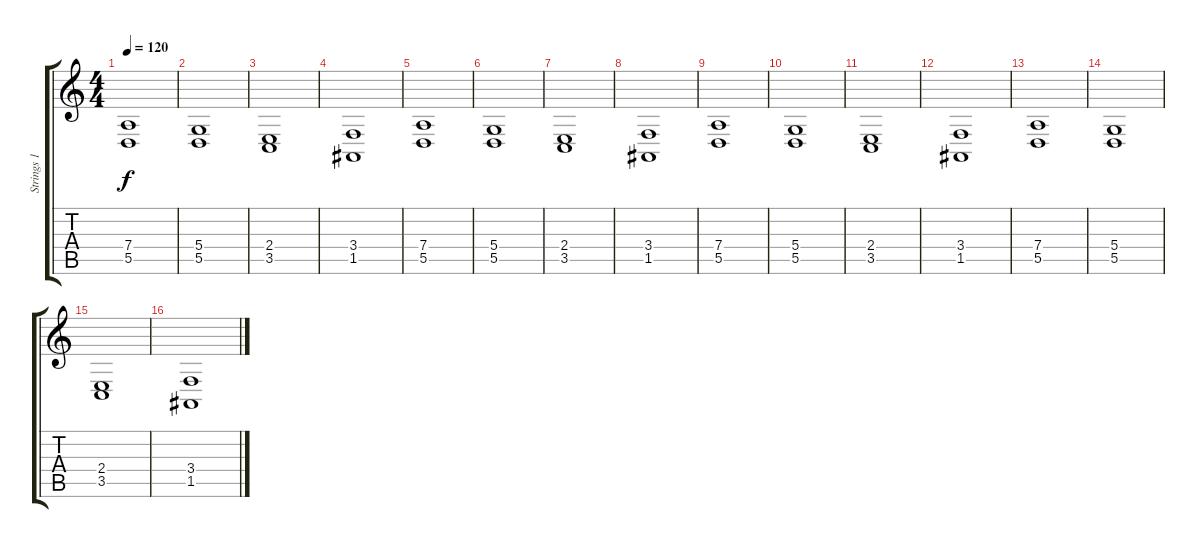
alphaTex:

\track ("Strings 1" "Strings 1") {instrument stringensemble1}
\staff {score tabs}
\tuning (E4 B3 G3 D3 A2 E2) {hide}
\ts (4 4)
\tempo 120
\clef g2
\ks c
(7.4 5.5).1{dy f} |
(5.4 5.5).1 |
(2.4 3.5).1 |
(3.4 1.5).1 |
(7.4 5.5).1 |
(5.4 5.5).1 |
(2.4 3.5).1 |
(3.4 1.5).1 |
(7.4 5.5).1 |
(5.4 5.5).1 |
(2.4 3.5).1 |
(3.4 1.5).1 |
(7.4 5.5).1 |
(5.4 5.5).1 |
(2.4 3.5).1 |
(3.4 1.5).1
